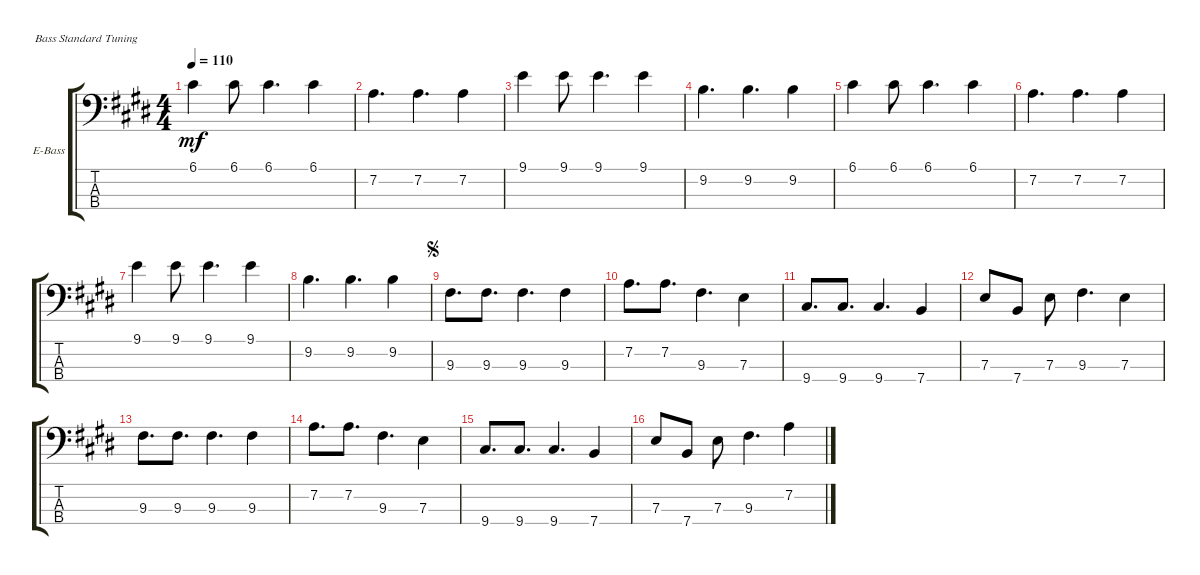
\defaultSystemsLayout 4
\bracketExtendMode groupsimilarinstruments
\firstSystemTrackNameOrientation horizontal
\otherSystemsTrackNameOrientation horizontal
\track ("Bass" "E-Bass") {instrument electricbassfinger}
\staff {score tabs}
\tuning (G2 D2 A1 E1)
\ts (4 4)
\tempo 110
\clef f4
\scale
0.333333
\ks c#minor
6.1.4{dy mf} 6.1.8 6.1.4{d} 6.1.4 |
\scale
0.333333 7.2.4{d} 7.2.4{d} 7.2.4 |
\scale
0.333333 9.1.4 9.1.8 9.1.4{d} 9.1.4 |
\scale
0.333333 9.2.4{d} 9.2.4{d} 9.2.4 |
\scale
0.333333 6.1.4 6.1.8 6.1.4{d} 6.1.4 |
\scale
0.333333 7.2.4{d} 7.2.4{d} 7.2.4 |
\scale
0.333333 9.1.4 9.1.8 9.1.4{d} 9.1.4 |
\scale
0.333333 9.2.4{d} 9.2.4{d} 9.2.4 |
\jump segno
\scale
0.333333 9.3.8{d} 9.3.8{d} 9.3.4{d} 9.3.4 |
\scale
0.333333 7.2.8{d} 7.2.8{d} 9.3.4{d} 7.3.4 |
\scale
0.333333 9.4.8{d} 9.4.8{d} 9.4.4{d} 7.4.4 |
\scale
0.333333 7.3.8 7.4.8 7.3.8 9.3.4{d} 7.3.4 |
\scale
0.333333 9.3.8{d} 9.3.8{d} 9.3.4{d} 9.3.4 |
\scale
0.333333 7.2.8{d} 7.2.8{d} 9.3.4{d} 7.3.4 |
9.4.8{d} 9.4.8{d} 9.4.4{d} 7.4.4 |
7.3.8 7.4.8 7.3.8 9.3.4{d} 7.2.4
